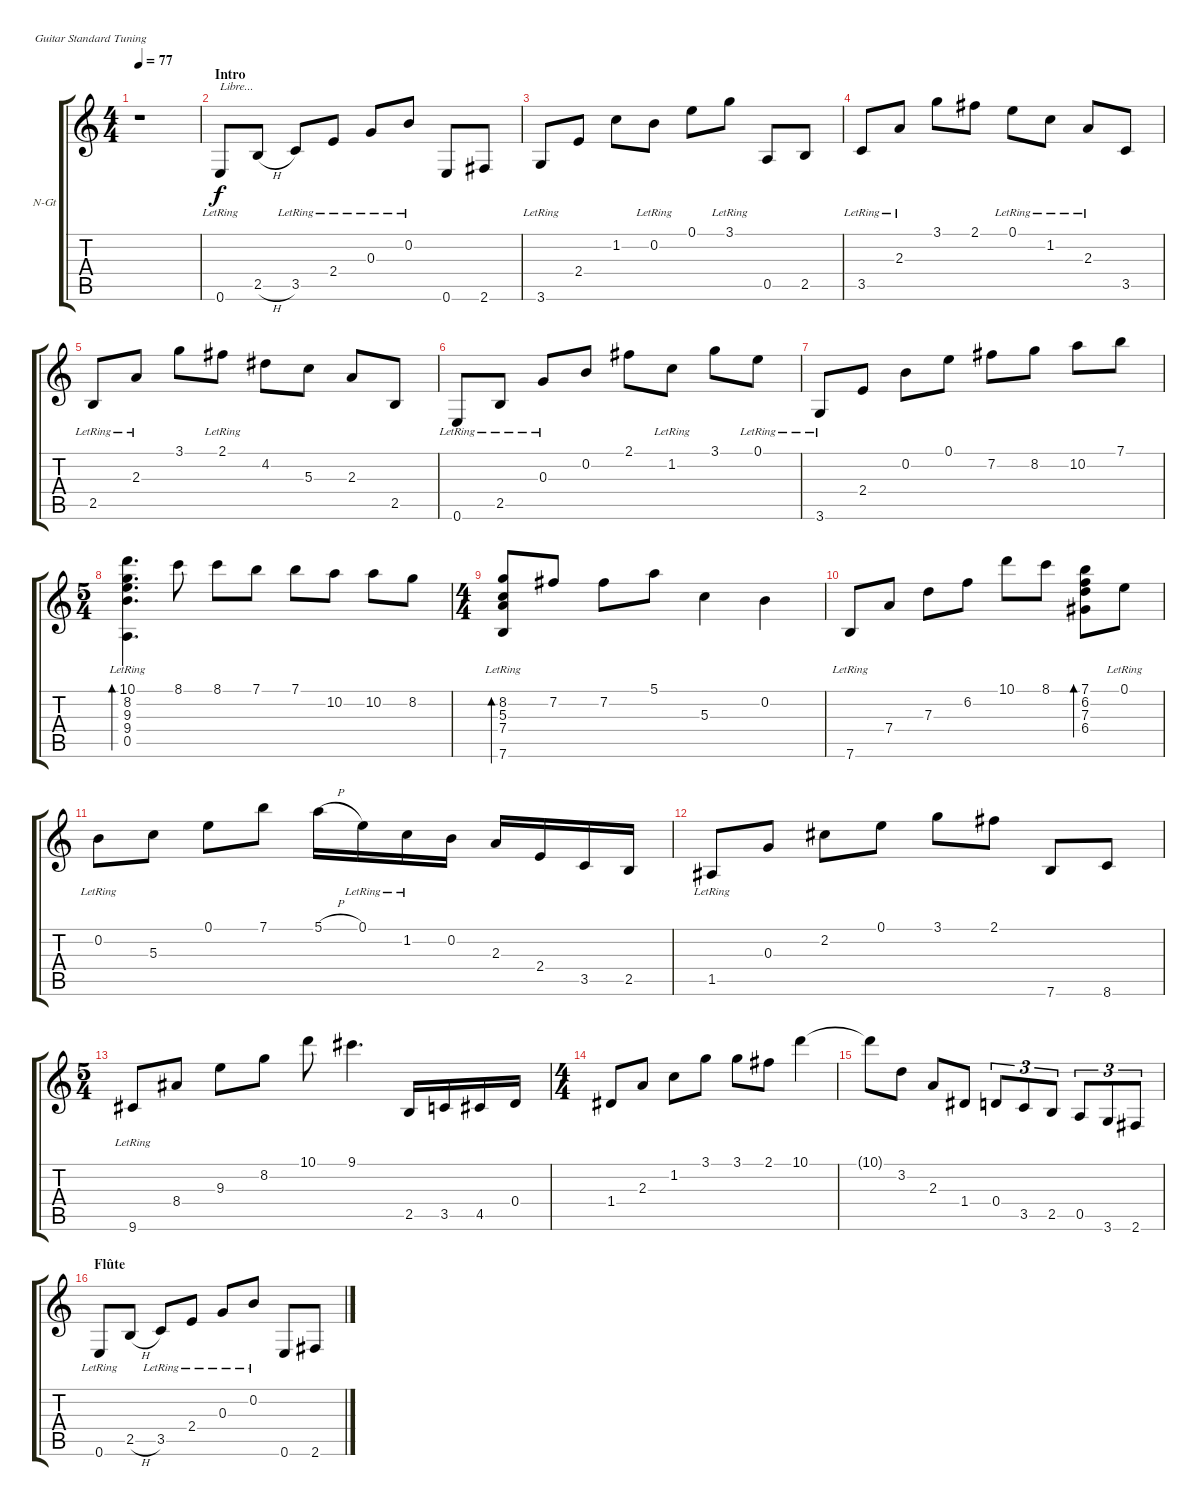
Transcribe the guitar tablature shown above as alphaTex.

\bracketExtendMode groupsimilarinstruments
\firstSystemTrackNameOrientation horizontal
\otherSystemsTrackNameOrientation horizontal
\track ("Guitare" "N-Gt") {instrument acousticguitarnylon}
\staff {score tabs}
\tuning (E4 B3 G3 D3 A2 E2)
\ts (4 4)
\tempo 77
\clef g2
\ks c
r.1{dy f instrument acousticguitarnylon} |
\section ("" "Intro")
0.6{lr}.8{txt "Libre..."} 2.5{h}.8 3.5{lr}.8 2.4{lr}.8 0.3{lr}.8 0.2{lr}.8 0.6.8 2.6.8 |
3.6{lr}.8 2.4.8 1.2.8 0.2{lr}.8 0.1.8 3.1{lr}.8 0.5.8 2.5.8 |
3.5{lr}.8 2.3{lr}.8 3.1.8 2.1.8 0.1{lr}.8 1.2{lr}.8 2.3{lr}.8 3.5.8 |
2.5{lr}.8 2.3{lr}.8 3.1.8 2.1{lr}.8 4.2.8 5.3.8 2.3.8 2.5.8 |
0.6{lr}.8 2.5{lr}.8 0.3{lr}.8 0.2.8 2.1.8 1.2{lr}.8 3.1.8 0.1{lr}.8 |
3.6{lr}.8 2.4.8 0.2.8 0.1.8 7.2.8 8.2.8 10.2.8 7.1.8 |
\ts (5 4)
(10.1 8.2 9.3 9.4 0.5{lr}).4{d bd 240} 8.1.8 8.1.8 7.1.8 7.1.8 10.2.8 10.2.8 8.2.8 |
\ts (4 4)
(8.2 5.3 7.4{lr} 7.6{lr}).8{bd 240} 7.2.8 7.2.8 5.1.8 5.3.4 0.2.4 |
7.6{lr}.8 7.4.8 7.3.8 6.2.8 10.1.8 8.1.8 (7.1 6.2 7.3 6.4).8{bd 120} 0.1{lr}.8 |
0.2{lr}.8 5.3.8 0.1.8 7.1.8 5.1{h}.16 0.1{lr}.16 1.2{lr}.16 0.2.16 2.3.16 2.4.16 3.5.16 2.5.16 |
1.5{lr}.8 0.3.8 2.2.8 0.1.8 3.1.8 2.1.8 7.6.8 8.6.8 |
\ts (5 4)
9.6{lr}.8 8.4.8 9.3.8 8.2.8 10.1.8 9.1.4{d} 2.5.16 3.5.16 4.5.16 0.4.16 |
\ts (4 4)
1.4.8 2.3.8 1.2.8 3.1.8 3.1.8 2.1.8 10.1.4 |
10.1{t}.8 3.2.8 2.3.8 1.4.8 0.4.8{tu (3 2)} 3.5.8{tu (3 2)} 2.5.8{tu (3 2)} 0.5.8{tu (3 2)} 3.6.8{tu (3 2)} 2.6.8{tu (3 2)} |
\section ("" "Flûte")
0.6{lr}.8 2.5{h}.8 3.5{lr}.8 2.4{lr}.8 0.3{lr}.8 0.2{lr}.8 0.6.8 2.6.8
